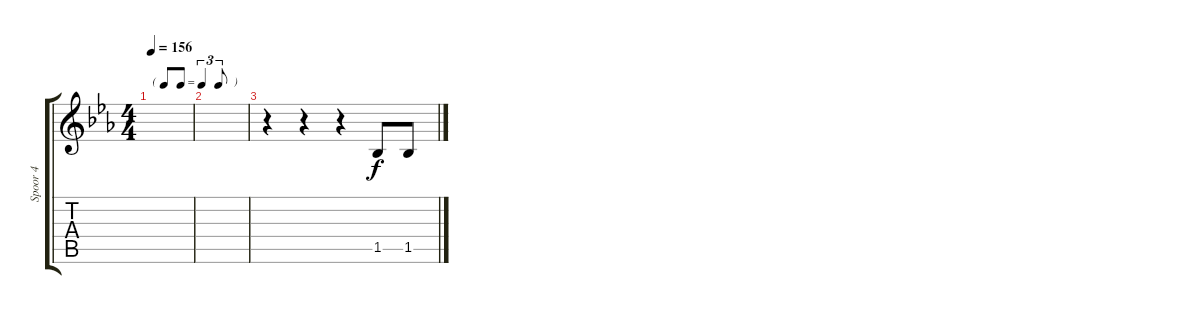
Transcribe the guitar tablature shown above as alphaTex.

\track ("Spoor 4" "Spoor 4") {instrument acousticguitarsteel}
\staff {score tabs}
\tuning (E4 B3 G3 D3 A2 E2) {hide}
\ts (4 4)
\tf triplet8th
\tempo 156
\clef g2
\ks eb
|
|
r.4 r.4 r.4 1.5.8 1.5.8
